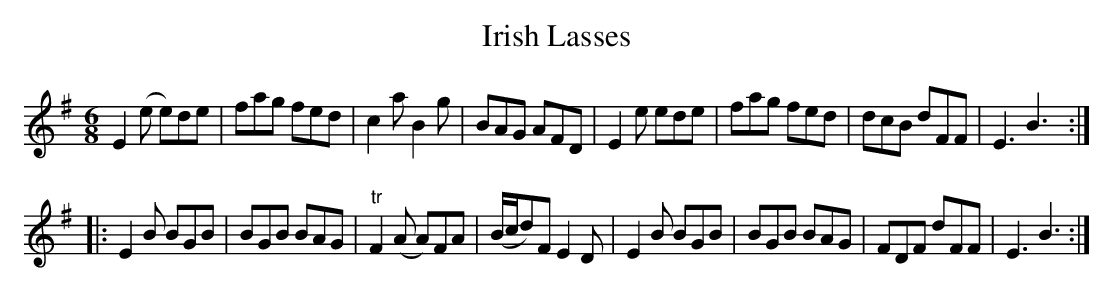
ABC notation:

X:1
T:Irish Lasses
M:6/8
K:Em
E2(e e)de| fag fed| c2a B2g| BAG AFD|\
E2e ede| fag fed| dcB dFF| E3 B3::
E2B BGB| BGB BAG| "tr"F2(A A)FA| (B/c/d)F E2D|\
E2B BGB| BGB BAG| FDF dFF| E3 B3 :|
